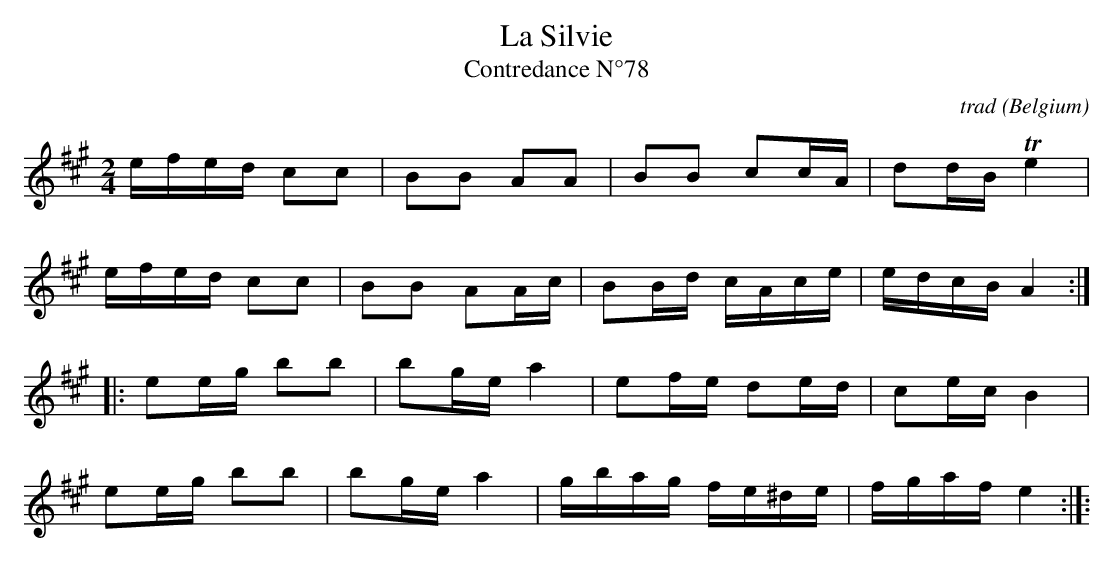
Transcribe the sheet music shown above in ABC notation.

X:1
T:La Silvie
T:Contredance N°78
C:trad
O:Belgium
M:2/4
L:1/16
K:Amaj
efed c2c2|B2B2 A2A2|B2B2 c2cA|d2dB !trill!e4|
efed c2c2|B2B2 A2Ac|B2Bd cAce|edcB A4:|
|:e2eg b2b2|b2ge a4|e2fe d2ed|c2ec B4|
e2eg b2b2|b2ge a4|gbag fe^de|fgaf e4:|]:
